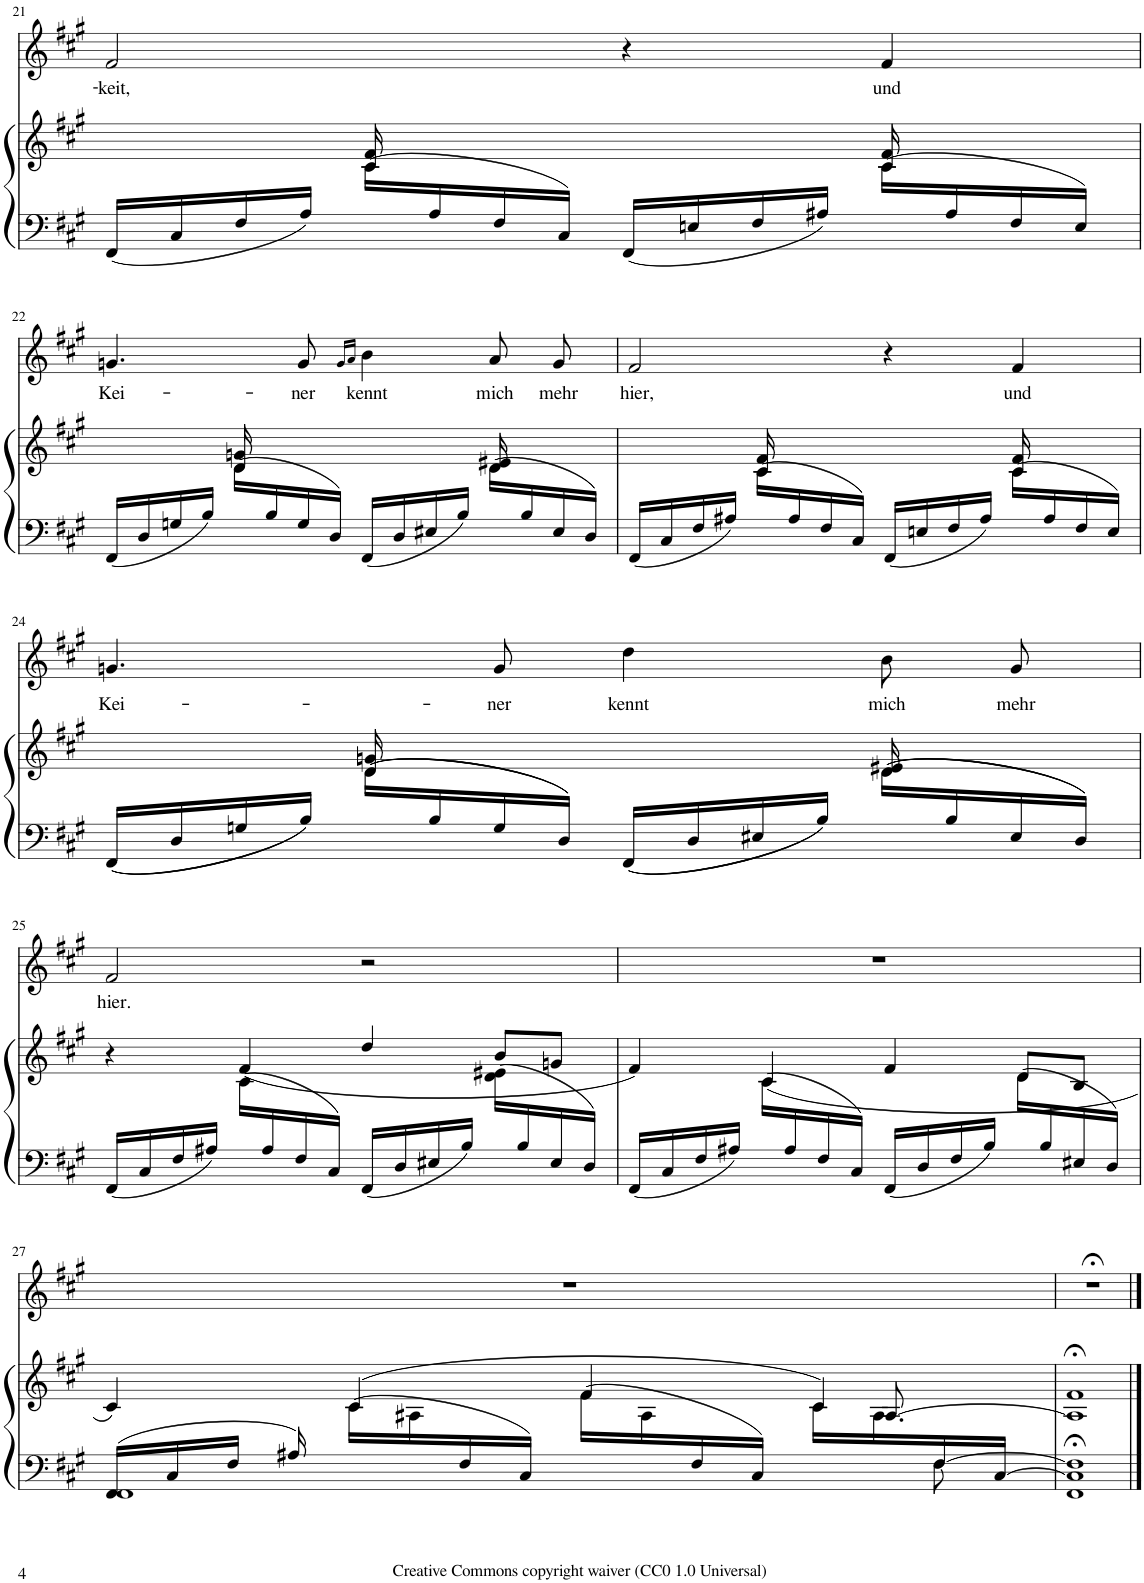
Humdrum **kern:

**kern	**kern	**kern	**text
*part2	*part2	*part1	*part1
*staff3	*staff2	*staff1	*staff1
*I"Piano	*	*I"Voice	*
*I'Pno	*	*	*
!!LO:PB:g=z
*clefF4	*clefG2	*clefG2	*
*k[f#c#g#]	*k[f#c#g#]	*k[f#c#g#]	*
*M4/4	*M4/4	*M4/4	*
*met(c)	*met(c)	*met(c)	*
=21	=21	=21	=21
*^	*^	*	*
!	!	!	!	!	!LO:LY:b
16FF#/LL	2ryy	4ryy	4ryy	2f#/	-keit,
16C#/	.	.	.	.	.
16F#/	.	.	.	.	.
16A/JJ	.	.	.	.	.
16ryy	.	16c#/ 16f#/	(16c#\LL	.	.
16A/	.	16ryy	4..ryy	.	.
16F#/	.	8ryy	.	.	.
16C#/JJ)	.	.	.	.	.
16FF#/LL	2ryy	4ryy	.	4r	.
16En/	.	.	.	.	.
16F#/	.	.	.	.	.
16A#X/JJ	.	.	.	.	.
!	!	!	!	!	!LO:LY:b
16ryy	.	16c#/ 16f#/	(16c#\LL	4f#/	und
16A#/	.	16ryy	8.ryy	.	.
16F#/	.	8ryy	.	.	.
16E/JJ)	.	.	.	.	.
!!LO:LB:g=z
=22	=22	=22	=22	=22	=22
!	!	!	!	!	!LO:LY:b
16FF#/LL	2ryy	4ryy	4ryy	4.gn/	Kei-
16D/	.	.	.	.	.
16Gn/	.	.	.	.	.
16B/JJ	.	.	.	.	.
16ryy	.	16d/ 16gn/	(16d\LL	.	.
16B/	.	16ryy	4..ryy	.	.
!	!	!	!	!	!LO:LY:b
16G/	.	8ryy	.	8g/	-ner
16D/JJ)	.	.	.	.	.
.	.	.	.	16qg/LL	.
.	.	.	.	16qa/JJ	.
!	!	!	!	!	!LO:LY:b
16FF#/LL	2ryy	4ryy	.	4b\	kennt
16D/	.	.	.	.	.
16E#X/	.	.	.	.	.
16B/JJ	.	.	.	.	.
!	!	!	!	!	!LO:LY:b
16ryy	.	16d/ 16e#X/	(16d\LL	8a/	mich
16B/	.	16ryy	8.ryy	.	.
!	!	!	!	!	!LO:LY:b
16E#/	.	8ryy	.	8g/	mehr
16D/JJ)	.	.	.	.	.
=23	=23	=23	=23	=23	=23
!	!	!	!	!	!LO:LY:b
16FF#/LL	2ryy	4ryy	4ryy	2f#/	hier,
16C#/	.	.	.	.	.
16F#/	.	.	.	.	.
16A#X/JJ	.	.	.	.	.
16ryy	.	16c#/ 16f#/	(16c#\LL	.	.
16A#/	.	16ryy	4..ryy	.	.
16F#/	.	8ryy	.	.	.
16C#/JJ)	.	.	.	.	.
16FF#/LL	2ryy	4ryy	.	4r	.
16En/	.	.	.	.	.
16F#/	.	.	.	.	.
16A#/JJ	.	.	.	.	.
!	!	!	!	!	!LO:LY:b
16ryy	.	16c#/ 16f#/	(16c#\LL	4f#/	und
16A#/	.	16ryy	8.ryy	.	.
16F#/	.	8ryy	.	.	.
16E/JJ)	.	.	.	.	.
!!LO:LB:g=z
=24	=24	=24	=24	=24	=24
!	!	!	!	!	!LO:LY:b
16FF#/LL	2ryy	4ryy	4ryy	4.gn/	Kei-
16D/	.	.	.	.	.
16Gn/	.	.	.	.	.
16B/JJ	.	.	.	.	.
16ryy	.	16d/ 16gn/	((16d\LL	.	.
16B/	.	16ryy	4..ryy	.	.
!	!	!	!	!	!LO:LY:b
16G/	.	8ryy	.	8g/	-ner
16D/JJ))	.	.	.	.	.
!	!	!	!	!	!LO:LY:b
16FF#/LL	2ryy	4ryy	.	4dd\	kennt
16D/	.	.	.	.	.
16E#X/	.	.	.	.	.
16B/JJ	.	.	.	.	.
!	!	!	!	!	!LO:LY:b
16ryy	.	16d/ 16e#X/	((16d\LL	8b\	mich
16B/	.	16ryy	8.ryy	.	.
!	!	!	!	!	!LO:LY:b
16E#/	.	8ryy	.	8g/	mehr
16D/JJ))	.	.	.	.	.
!!LO:LB:g=z
=25	=25	=25	=25	=25	=25
!	!	!	!	!	!LO:LY:b
16FF#/LL	2ryy	4r	4ryy	2f#/	hier.
16C#/	.	.	.	.	.
16F#/	.	.	.	.	.
16A#X/JJ	.	.	.	.	.
16ryy	.	(4f#/	(16c#\LL	.	.
16A#/	.	.	4..ryy	.	.
16F#/	.	.	.	.	.
16C#/JJ)	.	.	.	.	.
16FF#/LL	2ryy	4dd/	.	2r	.
16D/	.	.	.	.	.
16E#X/	.	.	.	.	.
16B/JJ	.	.	.	.	.
16ryy	.	8b/L	(16d\ 16e#X\LL	.	.
16B/	.	.	8.ryy	.	.
16E#/	.	8gn/J	.	.	.
16D/JJ)	.	.	.	.	.
=26	=26	=26	=26	=26	=26
16FF#/LL	2ryy	4f#/)	4ryy	1r	.
16C#/	.	.	.	.	.
16F#/	.	.	.	.	.
16A#X/JJ	.	.	.	.	.
16ryy	.	(4c#/	(16c#\LL	.	.
16A#/	.	.	4..ryy	.	.
16F#/	.	.	.	.	.
16C#/JJ)	.	.	.	.	.
16FF#/LL	2ryy	4f#/	.	.	.
16D/	.	.	.	.	.
16F#/	.	.	.	.	.
16B/JJ	.	.	.	.	.
16ryy	.	8d/L	(16d\LL	.	.
16B/	.	.	8.ryy	.	.
16E#X/	.	8B/J	.	.	.
16D/JJ)	.	.	.	.	.
!!LO:LB:g=z
=27	=27	=27	=27	=27	=27
*	*^	*	*^	*	*
16FF#/LL	2.ryy	1FF#	4c#/)	2.ryy	4ryy	1r	.
16C#/	.	.	.	.	.	.	.
16F#/JJ	.	.	.	.	.	.	.
16A#X/	.	.	.	.	.	.	.
8ryy	.	.	(4c#/	.	(16c#\LL	.	.
.	.	.	.	.	16A#X\	.	.
16F#/	.	.	.	.	8ryy	.	.
16C#/JJ)	.	.	.	.	.	.	.
8ryy	.	.	4f#/	.	(16f#\LL	.	.
.	.	.	.	.	16A#\	.	.
16F#/	.	.	.	.	8ryy	.	.
16C#/JJ)	.	.	.	.	.	.	.
8ryy	8ryy	.	4c#/)	16ryy	16c#\LL	.	.
.	.	.	.	[8.A#/	16A#\	.	.
[16F#/	8F#\	.	.	.	8ryy	.	.
[16C#/JJ	.	.	.	.	.	.	.
*v	*v	*v	*	*	*	*	*
*	*v	*v	*v	*	*
=28	=28	=28	=28
1FF#;< 1C#];< 1F#];<	1A#];< 1f#;<	1r;<	.
==	==	==	==
*-	*-	*-	*-
